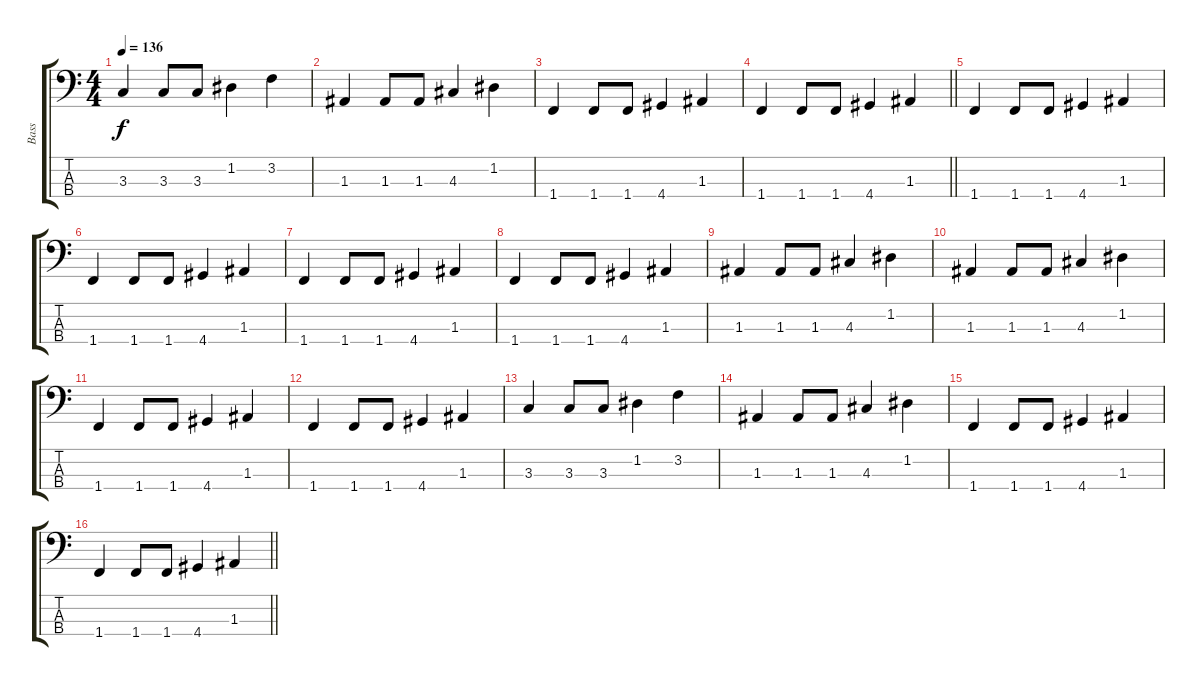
\track ("Bass" "Bass") {instrument electricbasspick}
\staff {score tabs}
\tuning (G2 D2 A1 E1) {hide}
\ts (4 4)
\tempo 136
\clef f4
\ks c
3.3.4{dy f} 3.3.8 3.3.8 1.2.4 3.2.4 |
1.3.4 1.3.8 1.3.8 4.3.4 1.2.4 |
1.4.4 1.4.8 1.4.8 4.4.4 1.3.4 |
\barLineRight lightlight
1.4.4 1.4.8 1.4.8 4.4.4 1.3.4 |
1.4.4 1.4.8 1.4.8 4.4.4 1.3.4 |
1.4.4 1.4.8 1.4.8 4.4.4 1.3.4 |
1.4.4 1.4.8 1.4.8 4.4.4 1.3.4 |
1.4.4 1.4.8 1.4.8 4.4.4 1.3.4 |
1.3.4 1.3.8 1.3.8 4.3.4 1.2.4 |
1.3.4 1.3.8 1.3.8 4.3.4 1.2.4 |
1.4.4 1.4.8 1.4.8 4.4.4 1.3.4 |
1.4.4 1.4.8 1.4.8 4.4.4 1.3.4 |
3.3.4 3.3.8 3.3.8 1.2.4 3.2.4 |
1.3.4 1.3.8 1.3.8 4.3.4 1.2.4 |
1.4.4 1.4.8 1.4.8 4.4.4 1.3.4 |
\barLineRight lightlight
1.4.4 1.4.8 1.4.8 4.4.4 1.3.4
